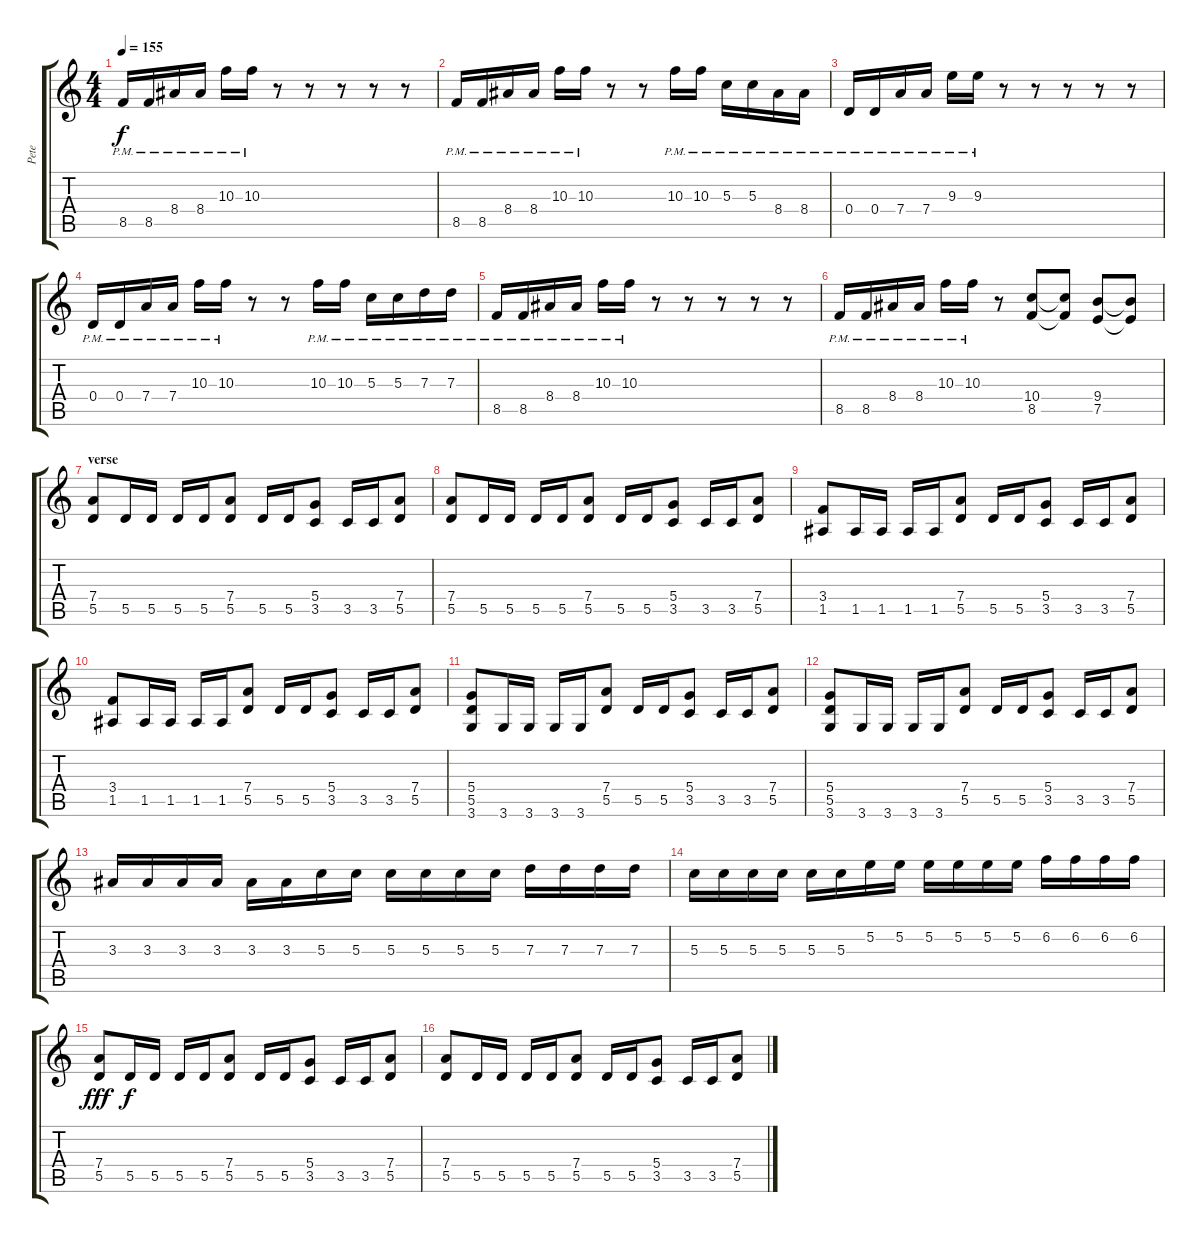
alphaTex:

\track ("Pete" "Pete") {instrument distortionguitar}
\staff {score tabs}
\tuning (E4 B3 G3 D3 A2 E2) {hide}
\ts (4 4)
\tempo 155
\clef g2
\ks c
8.5{pm}.16{dy f} 8.5{pm}.16 8.4{pm}.16 8.4{pm}.16 10.3{pm}.16 10.3{pm}.16 r.8 r.8 r.8 r.8 r.8 |
8.5{pm}.16 8.5{pm}.16 8.4{pm}.16 8.4{pm}.16 10.3{pm}.16 10.3{pm}.16 r.8 r.8 10.3{pm}.16 10.3{pm}.16 5.3{pm}.16 5.3{pm}.16 8.4{pm}.16 8.4{pm}.16 |
0.4{pm}.16 0.4{pm}.16 7.4{pm}.16 7.4{pm}.16 9.3{pm}.16 9.3{pm}.16 r.8 r.8 r.8 r.8 r.8 |
0.4{pm}.16 0.4{pm}.16 7.4{pm}.16 7.4{pm}.16 10.3{pm}.16 10.3{pm}.16 r.8 r.8 10.3{pm}.16 10.3{pm}.16 5.3{pm}.16 5.3{pm}.16 7.3{pm}.16 7.3{pm}.16 |
8.5{pm}.16 8.5{pm}.16 8.4{pm}.16 8.4{pm}.16 10.3{pm}.16 10.3{pm}.16 r.8 r.8 r.8 r.8 r.8 |
8.5{pm}.16 8.5{pm}.16 8.4{pm}.16 8.4{pm}.16 10.3{pm}.16 10.3{pm}.16 r.8 (10.4 8.5).8 (10.4{t} 8.5{t}).8 (9.4 7.5).8 (9.4{t} 7.5{t}).8 |
\section ("" "verse")
(7.4 5.5).8 5.5.16 5.5.16 5.5.16 5.5.16 (7.4 5.5).8 5.5.16 5.5.16 (5.4 3.5).8 3.5.16 3.5.16 (7.4 5.5).8 |
(7.4 5.5).8 5.5.16 5.5.16 5.5.16 5.5.16 (7.4 5.5).8 5.5.16 5.5.16 (5.4 3.5).8 3.5.16 3.5.16 (7.4 5.5).8 |
(3.4 1.5).8 1.5.16 1.5.16 1.5.16 1.5.16 (7.4 5.5).8 5.5.16 5.5.16 (5.4 3.5).8 3.5.16 3.5.16 (7.4 5.5).8 |
(3.4 1.5).8 1.5.16 1.5.16 1.5.16 1.5.16 (7.4 5.5).8 5.5.16 5.5.16 (5.4 3.5).8 3.5.16 3.5.16 (7.4 5.5).8 |
(5.4 5.5 3.6).8 3.6.16 3.6.16 3.6.16 3.6.16 (7.4 5.5).8 5.5.16 5.5.16 (5.4 3.5).8 3.5.16 3.5.16 (7.4 5.5).8 |
(5.4 5.5 3.6).8 3.6.16 3.6.16 3.6.16 3.6.16 (7.4 5.5).8 5.5.16 5.5.16 (5.4 3.5).8 3.5.16 3.5.16 (7.4 5.5).8 |
3.3.16 3.3.16 3.3.16 3.3.16 3.3.16 3.3.16 5.3.16 5.3.16 5.3.16 5.3.16 5.3.16 5.3.16 7.3.16 7.3.16 7.3.16 7.3.16 |
5.3.16 5.3.16 5.3.16 5.3.16 5.3.16 5.3.16 5.2.16 5.2.16 5.2.16 5.2.16 5.2.16 5.2.16 6.2.16 6.2.16 6.2.16 6.2.16 |
(7.4 5.5).8{dy fff} 5.5.16{dy f} 5.5.16 5.5.16 5.5.16 (7.4 5.5).8 5.5.16 5.5.16 (5.4 3.5).8 3.5.16 3.5.16 (7.4 5.5).8 |
(7.4 5.5).8 5.5.16 5.5.16 5.5.16 5.5.16 (7.4 5.5).8 5.5.16 5.5.16 (5.4 3.5).8 3.5.16 3.5.16 (7.4 5.5).8
